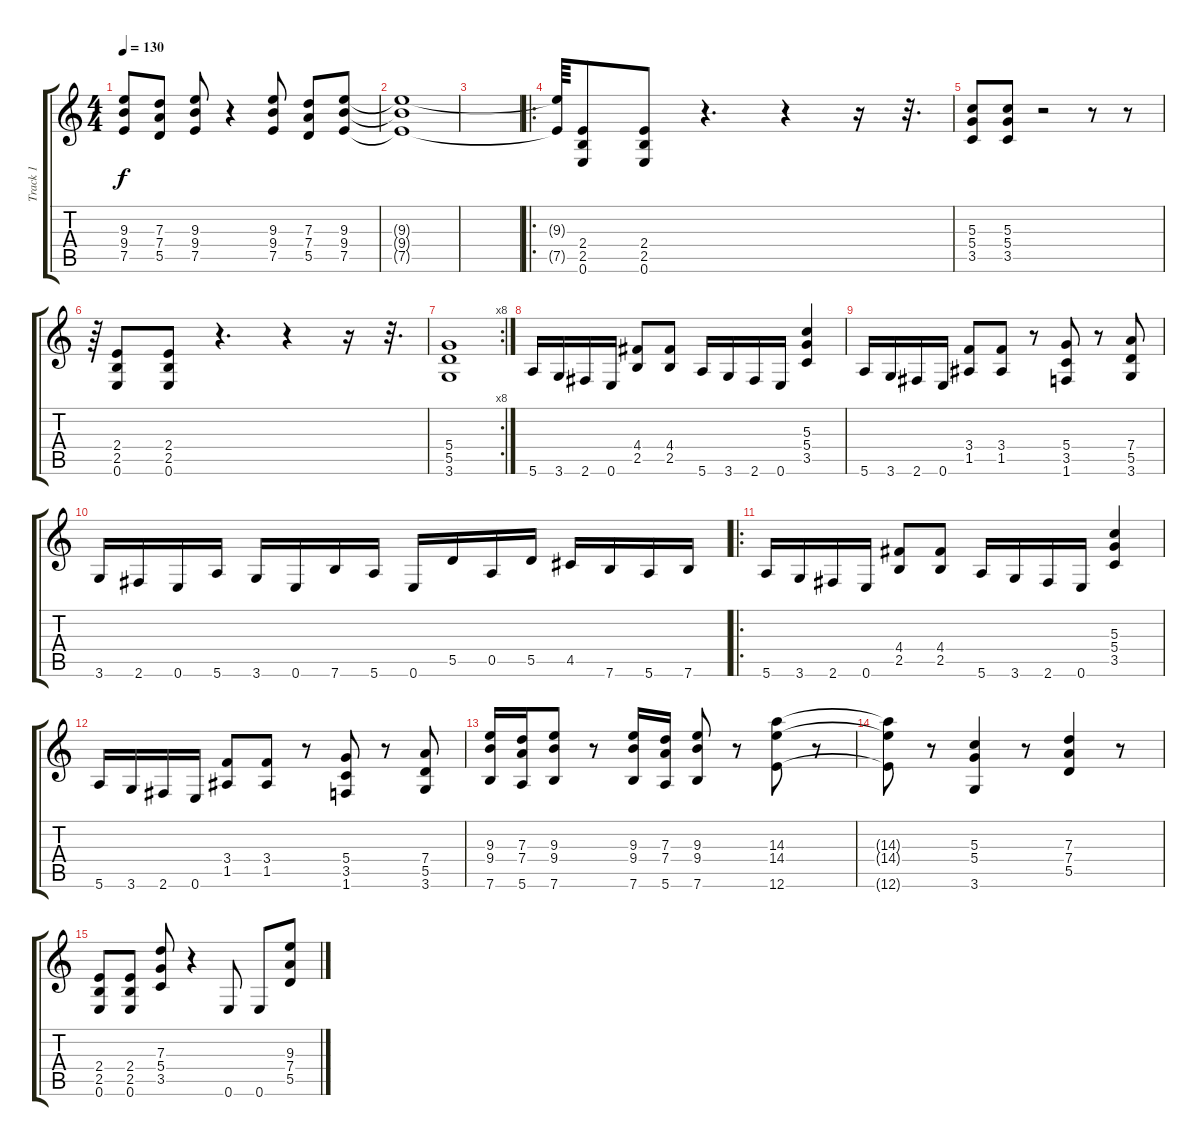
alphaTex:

\track ("Track 1" "Track 1") {instrument distortionguitar}
\staff {score tabs}
\tuning (E4 B3 G3 D3 A2 E2) {hide}
\ts (4 4)
\tempo 130
\clef g2
\ks c
(9.3 9.4 7.5).8{dy f} (7.3 7.4 5.5).8 (9.3 9.4 7.5).8 r.4 (9.3 9.4 7.5).8 (7.3 7.4 5.5).8 (9.3 9.4 7.5).8 |
(9.3{t} 9.4{t} 7.5{t}).1 |
|
\ro
(9.3{t} 7.5{t}).64 (2.4 2.5 0.6).8 (2.4 2.5 0.6).8 r.4{d} r.4 r.16 r.32{d} |
(5.3 5.4 3.5).8 (5.3 5.4 3.5).8 r.2 r.8 r.8 |
r.64 (2.4 2.5 0.6).8 (2.4 2.5 0.6).8 r.4{d} r.4 r.16 r.32{d} |
\rc 8
(5.4 5.5 3.6).1 |
5.6.16 3.6.16 2.6.16 0.6.16 (4.4 2.5).8 (4.4 2.5).8 5.6.16 3.6.16 2.6.16 0.6.16 (5.3 5.4 3.5).4 |
5.6.16 3.6.16 2.6.16 0.6.16 (3.4 1.5).8 (3.4 1.5).8 r.8 (5.4 3.5 1.6).8 r.8 (7.4 5.5 3.6).8 |
3.6.16 2.6.16 0.6.16 5.6.16 3.6.16 0.6.16 7.6.16 5.6.16 0.6.16 5.5.16 0.5.16 5.5.16 4.5.16 7.6.16 5.6.16 7.6.16 |
\ro
5.6.16 3.6.16 2.6.16 0.6.16 (4.4 2.5).8 (4.4 2.5).8 5.6.16 3.6.16 2.6.16 0.6.16 (5.3 5.4 3.5).4 |
5.6.16 3.6.16 2.6.16 0.6.16 (3.4 1.5).8 (3.4 1.5).8 r.8 (5.4 3.5 1.6).8 r.8 (7.4 5.5 3.6).8 |
(9.3 9.4 7.6).16 (7.3 7.4 5.6).16 (9.3 9.4 7.6).8 r.8 (9.3 9.4 7.6).16 (7.3 7.4 5.6).16 (9.3 9.4 7.6).8 r.8 (14.3 14.4 12.6).8 r.8 |
(14.3{t} 14.4{t} 12.6{t}).8 r.8 (5.3 5.4 3.6).4 r.8 (7.3 7.4 5.5).4 r.8 |
(2.4 2.5 0.6).8 (2.4 2.5 0.6).8 (7.3 5.4 3.5).8 r.4 0.6.8 0.6.8 (9.3 7.4 5.5).8
